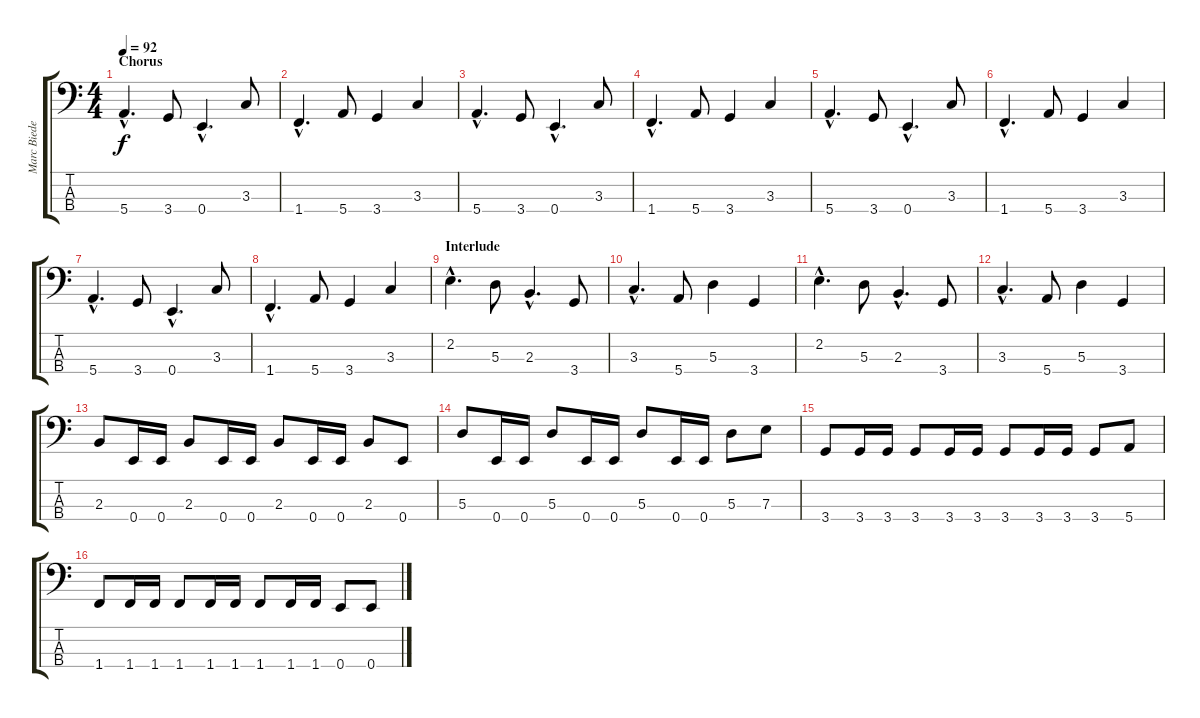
\track ("Marc Biedermann" "Marc Biede") {instrument electricbasspick}
\staff {score tabs}
\tuning (G2 D2 A1 E1) {hide}
\ts (4 4)
\section ("" "Chorus")
\tempo 92
\clef f4
\ks c
5.4{hac}.4{d dy f} 3.4.8 0.4{hac}.4{d} 3.3.8 |
1.4{hac}.4{d} 5.4.8 3.4.4 3.3.4 |
5.4{hac}.4{d} 3.4.8 0.4{hac}.4{d} 3.3.8 |
1.4{hac}.4{d} 5.4.8 3.4.4 3.3.4 |
5.4{hac}.4{d} 3.4.8 0.4{hac}.4{d} 3.3.8 |
1.4{hac}.4{d} 5.4.8 3.4.4 3.3.4 |
5.4{hac}.4{d} 3.4.8 0.4{hac}.4{d} 3.3.8 |
1.4{hac}.4{d} 5.4.8 3.4.4 3.3.4 |
\section ("" "Interlude")
2.2{hac}.4{d} 5.3.8 2.3{hac}.4{d} 3.4.8 |
3.3{hac}.4{d} 5.4.8 5.3.4 3.4.4 |
2.2{hac}.4{d} 5.3.8 2.3{hac}.4{d} 3.4.8 |
3.3{hac}.4{d} 5.4.8 5.3.4 3.4.4 |
2.3.8 0.4.16 0.4.16 2.3.8 0.4.16 0.4.16 2.3.8 0.4.16 0.4.16 2.3.8 0.4.8 |
5.3.8 0.4.16 0.4.16 5.3.8 0.4.16 0.4.16 5.3.8 0.4.16 0.4.16 5.3.8 7.3.8 |
3.4.8 3.4.16 3.4.16 3.4.8 3.4.16 3.4.16 3.4.8 3.4.16 3.4.16 3.4.8 5.4.8 |
1.4.8 1.4.16 1.4.16 1.4.8 1.4.16 1.4.16 1.4.8 1.4.16 1.4.16 0.4.8 0.4.8
